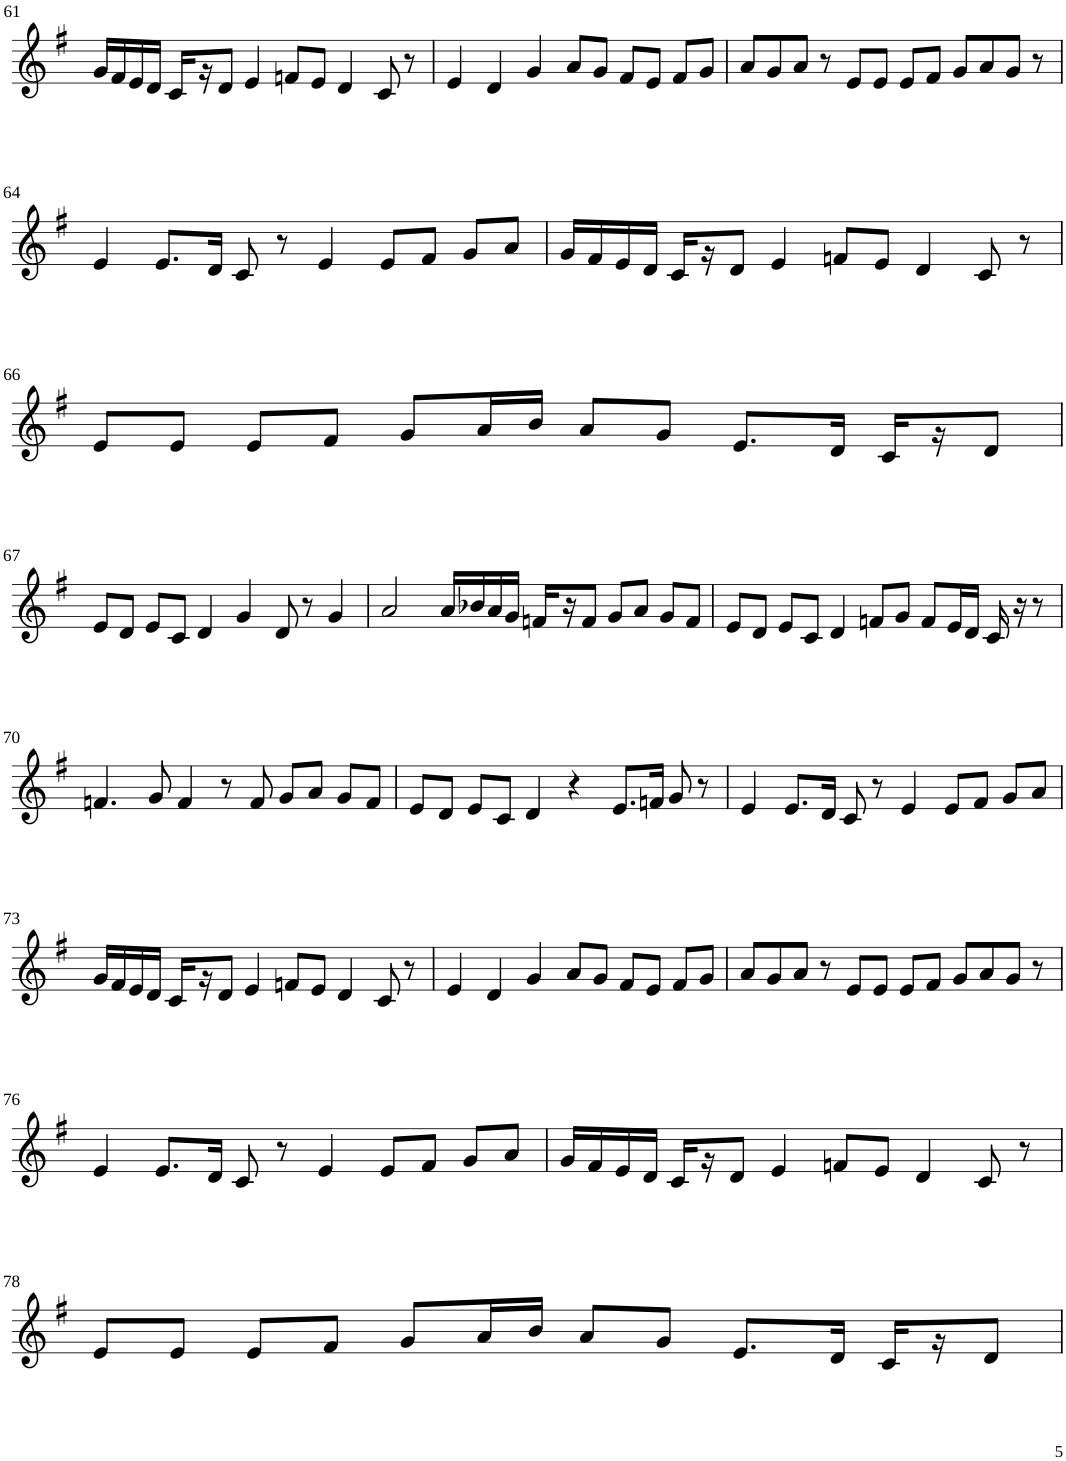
**kern
*part1
*staff1
*I"Violin
!!LO:PB:g=z
*clefG2
*k[f#]
*G:
*M6/4
=61
16g/LL
16f#/
16e/
16d/JJ
16c/LL
16r
8d/J
4e/
8fn/L
8e/J
4d/
8c/
8r
=62
4e/
4d/
4g/
8a/L
8g/J
8f#/L
8e/J
8f#/L
8g/J
=63
8a/L
8g/
8a/J
8r
8e/L
8e/J
8e/L
8f#/J
8g/L
8a/
8g/J
8r
!!LO:LB:g=z
=64
4e/
8.e/L
16d/Jk
8c/
8r
4e/
8e/L
8f#/J
8g/L
8a/J
=65
16g/LL
16f#/
16e/
16d/JJ
16c/LL
16r
8d/J
4e/
8fn/L
8e/J
4d/
8c/
8r
!!LO:LB:g=z
=66
8e/L
8e/J
8e/L
8f#/J
8g/L
16a/L
16b/JJ
8a/L
8g/J
8.e/L
16d/Jk
16c/LL
16r
8d/J
!!LO:LB:g=z
=67
8e/L
8d/J
8e/L
8c/J
4d/
4g/
8d/
8r
4g/
=68
2a/
16a/LL
16b-X/
16a/
16g/JJ
16fn/LL
16r
8f/J
8g/L
8a/J
8g/L
8f/J
=69
8e/L
8d/J
8e/L
8c/J
4d/
8fn/L
8g/J
8f/L
16e/L
16d/JJ
16c/
16r
8r
!!LO:LB:g=z
=70
4.fn/
8g/
4f/
8r
8f/
8g/L
8a/J
8g/L
8f/J
=71
8e/L
8d/J
8e/L
8c/J
4d/
4r
8.e/L
16fn/Jk
8g/
8r
=72
4e/
8.e/L
16d/Jk
8c/
8r
4e/
8e/L
8f#/J
8g/L
8a/J
!!LO:LB:g=z
=73
16g/LL
16f#/
16e/
16d/JJ
16c/LL
16r
8d/J
4e/
8fn/L
8e/J
4d/
8c/
8r
=74
4e/
4d/
4g/
8a/L
8g/J
8f#/L
8e/J
8f#/L
8g/J
=75
8a/L
8g/
8a/J
8r
8e/L
8e/J
8e/L
8f#/J
8g/L
8a/
8g/J
8r
!!LO:LB:g=z
=76
4e/
8.e/L
16d/Jk
8c/
8r
4e/
8e/L
8f#/J
8g/L
8a/J
=77
16g/LL
16f#/
16e/
16d/JJ
16c/LL
16r
8d/J
4e/
8fn/L
8e/J
4d/
8c/
8r
!!LO:LB:g=z
=78
8e/L
8e/J
8e/L
8f#/J
8g/L
16a/L
16b/JJ
8a/L
8g/J
8.e/L
16d/Jk
16c/LL
16r
8d/J
=
*-
